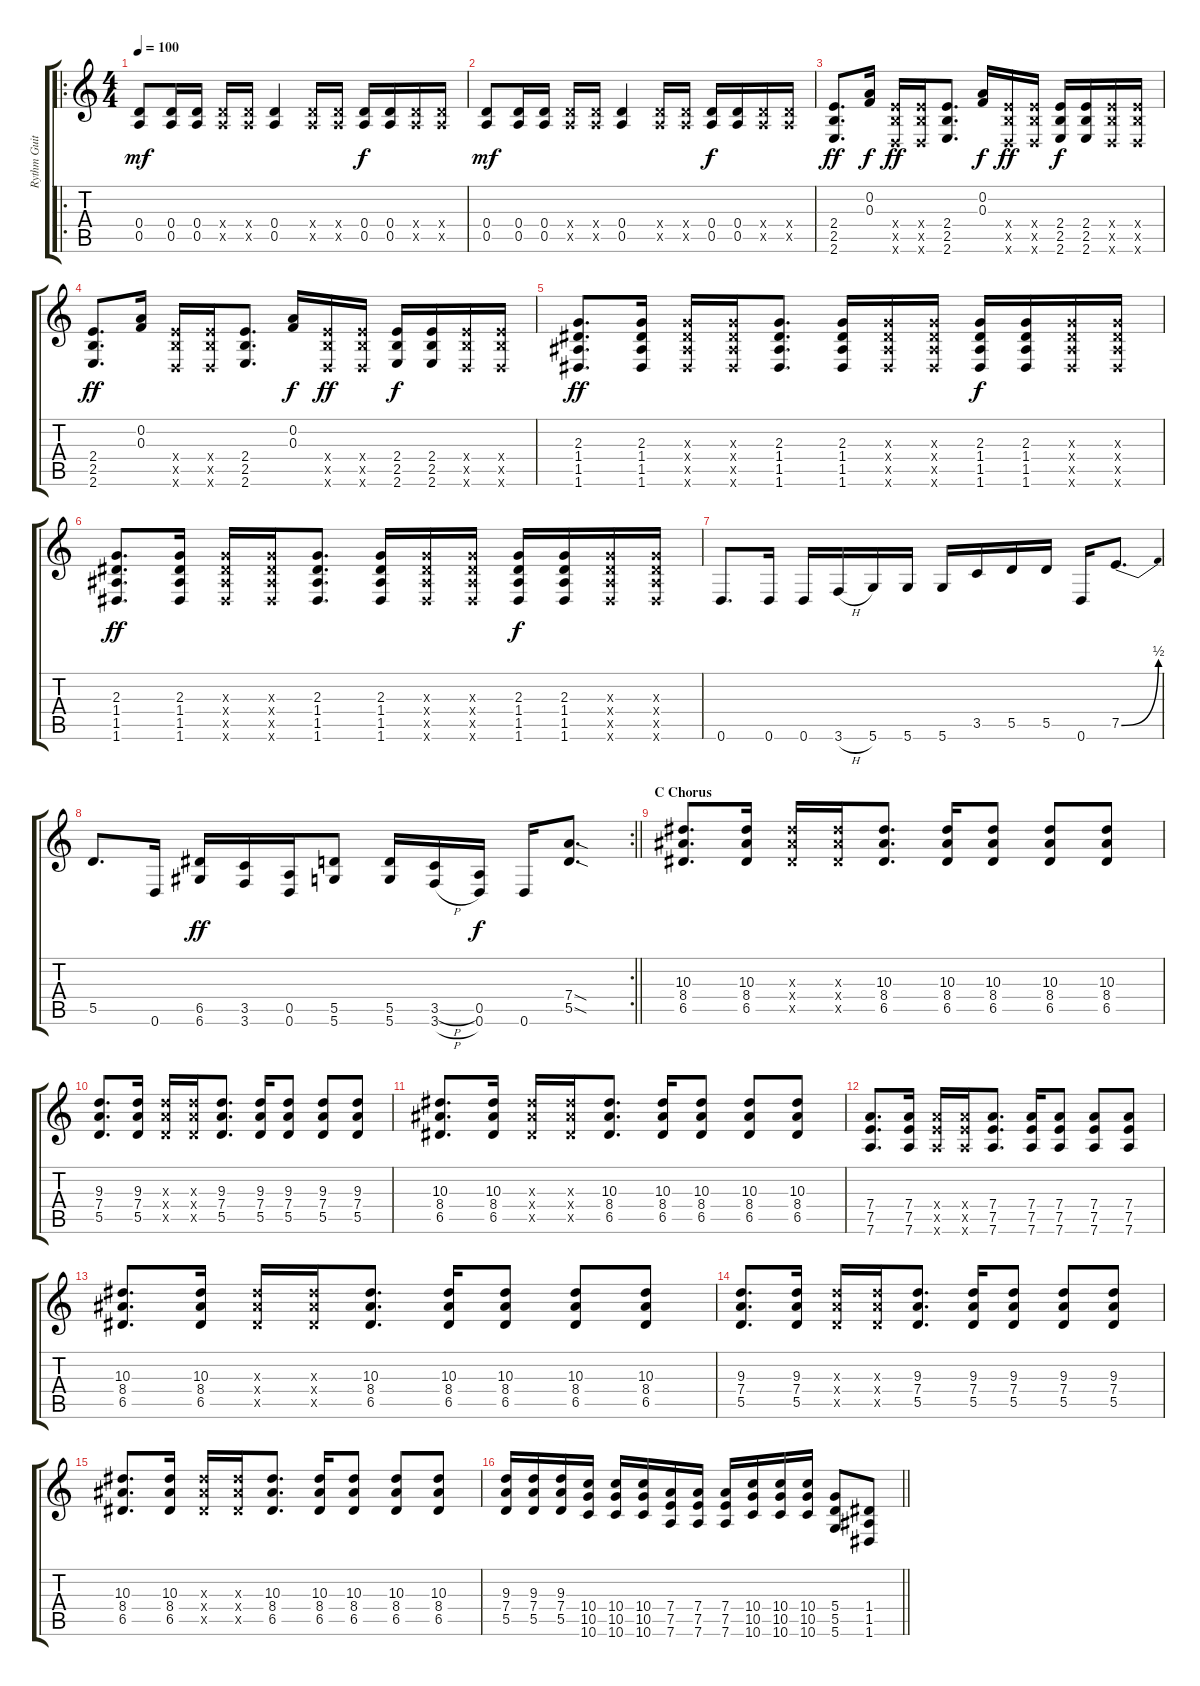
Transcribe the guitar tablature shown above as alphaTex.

\track ("Rythm Guitar" "Rythm Guit") {instrument overdrivenguitar}
\staff {score tabs}
\tuning (E4 A3 F3 D3 A2 D2) {hide}
\ro
\ts (4 4)
\tempo 100
\clef g2
\ks c
(0.4 0.5).8{dy mf} (0.4 0.5).16 (0.4 0.5).16 (0.4{x} 0.5{x}).16 (0.4{x} 0.5{x}).16 (0.4 0.5).4 (0.4{x} 0.5{x}).16 (0.4{x} 0.5{x}).16 (0.4 0.5).16{dy f} (0.4 0.5).16 (0.4{x} 0.5{x}).16 (0.4{x} 0.5{x}).16 |
(0.4 0.5).8{dy mf} (0.4 0.5).16 (0.4 0.5).16 (0.4{x} 0.5{x}).16 (0.4{x} 0.5{x}).16 (0.4 0.5).4 (0.4{x} 0.5{x}).16 (0.4{x} 0.5{x}).16 (0.4 0.5).16{dy f} (0.4 0.5).16 (0.4{x} 0.5{x}).16 (0.4{x} 0.5{x}).16 |
(2.4 2.5 2.6).8{d dy ff} (0.2 0.3).16{dy f} (2.4{x} 2.5{x} 0.6{x}).16{dy ff} (2.4{x} 2.5{x} 0.6{x}).16 (2.4 2.5 2.6).8{d} (0.2 0.3).16{dy f} (2.4{x} 2.5{x} 0.6{x}).16{dy ff} (2.4{x} 2.5{x} 0.6{x}).16 (2.4 2.5 2.6).16{dy f} (2.4 2.5 2.6).16 (2.4{x} 2.5{x} 0.6{x}).16 (2.4{x} 2.5{x} 0.6{x}).16 |
(2.4 2.5 2.6).8{d dy ff} (0.2 0.3).16 (2.4{x} 2.5{x} 0.6{x}).16 (2.4{x} 2.5{x} 0.6{x}).16 (2.4 2.5 2.6).8{d} (0.2 0.3).16{dy f} (2.4{x} 2.5{x} 0.6{x}).16{dy ff} (2.4{x} 2.5{x} 0.6{x}).16 (2.4 2.5 2.6).16{dy f} (2.4 2.5 2.6).16 (2.4{x} 2.5{x} 0.6{x}).16 (2.4{x} 2.5{x} 0.6{x}).16 |
(2.3 1.4 1.5 1.6).8{d dy ff} (2.3 1.4 1.5 1.6).16 (2.3{x} 1.4{x} 1.5{x} 1.6{x}).16 (2.3{x} 1.4{x} 1.5{x} 1.6{x}).16 (2.3 1.4 1.5 1.6).8{d} (2.3 1.4 1.5 1.6).16 (2.3{x} 1.4{x} 1.5{x} 1.6{x}).16 (2.3{x} 1.4{x} 1.5{x} 1.6{x}).16 (2.3 1.4 1.5 1.6).16{dy f} (2.3 1.4 1.5 1.6).16 (2.3{x} 1.4{x} 1.5{x} 1.6{x}).16 (2.3{x} 1.4{x} 1.5{x} 1.6{x}).16 |
(2.3 1.4 1.5 1.6).8{d dy ff} (2.3 1.4 1.5 1.6).16 (2.3{x} 1.4{x} 1.5{x} 1.6{x}).16 (2.3{x} 1.4{x} 1.5{x} 1.6{x}).16 (2.3 1.4 1.5 1.6).8{d} (2.3 1.4 1.5 1.6).16 (2.3{x} 1.4{x} 1.5{x} 1.6{x}).16 (2.3{x} 1.4{x} 1.5{x} 1.6{x}).16 (2.3 1.4 1.5 1.6).16{dy f} (2.3 1.4 1.5 1.6).16 (2.3{x} 1.4{x} 1.5{x} 1.6{x}).16 (2.3{x} 1.4{x} 1.5{x} 1.6{x}).16 |
0.6.8{d} 0.6.16 0.6.16 3.6{h}.16 5.6.16 5.6.16 5.6.16 3.5.16 5.5.16 5.5.16 0.6.16 7.5{be (bend 0 0 60 2)}.8{d} |
\rc 2
\barLineRight lightlight
5.5.8{d} 0.6.16 (6.5 6.6).16{dy ff} (3.5 3.6).16 (0.5 0.6).16 (5.5 5.6).8 (5.5 5.6).16 (3.5{h} 3.6{h}).16 (0.5 0.6).16{dy f} 0.6.16 (7.4{sod} 5.5{sod}).8{d} |
\section ("" "C Chorus")
(10.3 8.4 6.5).8{d} (10.3 8.4 6.5).16 (10.3{x} 8.4{x} 6.5{x}).16 (10.3{x} 8.4{x} 6.5{x}).16 (10.3 8.4 6.5).8{d} (10.3 8.4 6.5).16 (10.3 8.4 6.5).8 (10.3 8.4 6.5).8 (10.3 8.4 6.5).8 |
(9.3 7.4 5.5).8{d} (9.3 7.4 5.5).16 (9.3{x} 7.4{x} 5.5{x}).16 (9.3{x} 7.4{x} 5.5{x}).16 (9.3 7.4 5.5).8{d} (9.3 7.4 5.5).16 (9.3 7.4 5.5).8 (9.3 7.4 5.5).8 (9.3 7.4 5.5).8 |
(10.3 8.4 6.5).8{d} (10.3 8.4 6.5).16 (10.3{x} 8.4{x} 6.5{x}).16 (10.3{x} 8.4{x} 6.5{x}).16 (10.3 8.4 6.5).8{d} (10.3 8.4 6.5).16 (10.3 8.4 6.5).8 (10.3 8.4 6.5).8 (10.3 8.4 6.5).8 |
(7.4 7.5 7.6).8{d} (7.4 7.5 7.6).16 (7.4{x} 7.5{x} 7.6{x}).16 (7.4{x} 7.5{x} 7.6{x}).16 (7.4 7.5 7.6).8{d} (7.4 7.5 7.6).16 (7.4 7.5 7.6).8 (7.4 7.5 7.6).8 (7.4 7.5 7.6).8 |
(10.3 8.4 6.5).8{d} (10.3 8.4 6.5).16 (10.3{x} 8.4{x} 6.5{x}).16 (10.3{x} 8.4{x} 6.5{x}).16 (10.3 8.4 6.5).8{d} (10.3 8.4 6.5).16 (10.3 8.4 6.5).8 (10.3 8.4 6.5).8 (10.3 8.4 6.5).8 |
(9.3 7.4 5.5).8{d} (9.3 7.4 5.5).16 (9.3{x} 7.4{x} 5.5{x}).16 (9.3{x} 7.4{x} 5.5{x}).16 (9.3 7.4 5.5).8{d} (9.3 7.4 5.5).16 (9.3 7.4 5.5).8 (9.3 7.4 5.5).8 (9.3 7.4 5.5).8 |
(10.3 8.4 6.5).8{d} (10.3 8.4 6.5).16 (10.3{x} 8.4{x} 6.5{x}).16 (10.3{x} 8.4{x} 6.5{x}).16 (10.3 8.4 6.5).8{d} (10.3 8.4 6.5).16 (10.3 8.4 6.5).8 (10.3 8.4 6.5).8 (10.3 8.4 6.5).8 |
\barLineRight lightlight
(9.3 7.4 5.5).16 (9.3 7.4 5.5).16 (9.3 7.4 5.5).16 (10.4 10.5 10.6).16 (10.4 10.5 10.6).16 (10.4 10.5 10.6).16 (7.4 7.5 7.6).16 (7.4 7.5 7.6).16 (7.4 7.5 7.6).16 (10.4 10.5 10.6).16 (10.4 10.5 10.6).16 (10.4 10.5 10.6).16 (5.4 5.5 5.6).8 (1.4 1.5 1.6).8
